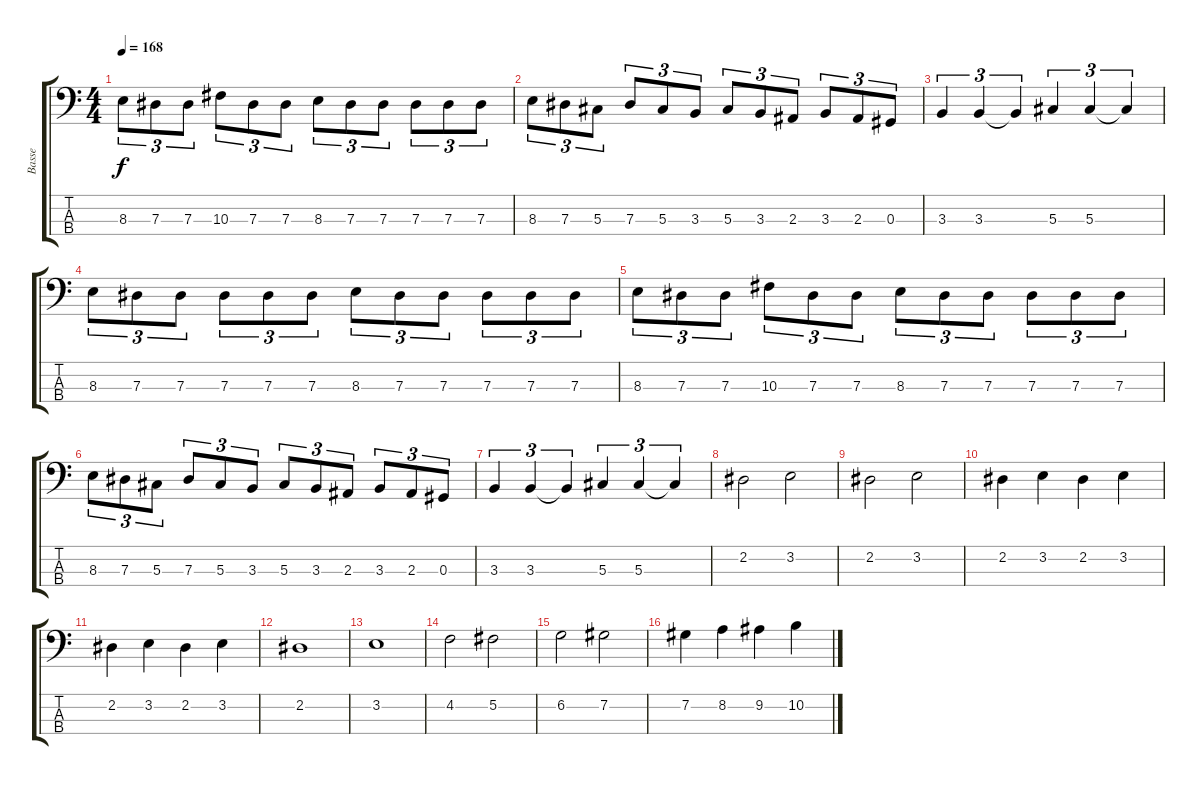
\track ("Basse" "Basse") {instrument electricbassfinger}
\staff {score tabs}
\tuning (Gb2 Db2 Ab1 Eb1) {hide}
\ts (4 4)
\tempo 168
\clef f4
\ks c
8.3.8{tu (3 2) dy f} 7.3.8{tu (3 2)} 7.3.8{tu (3 2)} 10.3.8{tu (3 2)} 7.3.8{tu (3 2)} 7.3.8{tu (3 2)} 8.3.8{tu (3 2)} 7.3.8{tu (3 2)} 7.3.8{tu (3 2)} 7.3.8{tu (3 2)} 7.3.8{tu (3 2)} 7.3.8{tu (3 2)} |
8.3.8{tu (3 2)} 7.3.8{tu (3 2)} 5.3.8{tu (3 2)} 7.3.8{tu (3 2)} 5.3.8{tu (3 2)} 3.3.8{tu (3 2)} 5.3.8{tu (3 2)} 3.3.8{tu (3 2)} 2.3.8{tu (3 2)} 3.3.8{tu (3 2)} 2.3.8{tu (3 2)} 0.3.8{tu (3 2)} |
3.3.4{tu (3 2)} 3.3.4{tu (3 2)} 3.3{t}.4{tu (3 2)} 5.3.4{tu (3 2)} 5.3.4{tu (3 2)} 5.3{t}.4{tu (3 2)} |
8.3.8{tu (3 2)} 7.3.8{tu (3 2)} 7.3.8{tu (3 2)} 7.3.8{tu (3 2)} 7.3.8{tu (3 2)} 7.3.8{tu (3 2)} 8.3.8{tu (3 2)} 7.3.8{tu (3 2)} 7.3.8{tu (3 2)} 7.3.8{tu (3 2)} 7.3.8{tu (3 2)} 7.3.8{tu (3 2)} |
8.3.8{tu (3 2)} 7.3.8{tu (3 2)} 7.3.8{tu (3 2)} 10.3.8{tu (3 2)} 7.3.8{tu (3 2)} 7.3.8{tu (3 2)} 8.3.8{tu (3 2)} 7.3.8{tu (3 2)} 7.3.8{tu (3 2)} 7.3.8{tu (3 2)} 7.3.8{tu (3 2)} 7.3.8{tu (3 2)} |
8.3.8{tu (3 2)} 7.3.8{tu (3 2)} 5.3.8{tu (3 2)} 7.3.8{tu (3 2)} 5.3.8{tu (3 2)} 3.3.8{tu (3 2)} 5.3.8{tu (3 2)} 3.3.8{tu (3 2)} 2.3.8{tu (3 2)} 3.3.8{tu (3 2)} 2.3.8{tu (3 2)} 0.3.8{tu (3 2)} |
3.3.4{tu (3 2)} 3.3.4{tu (3 2)} 3.3{t}.4{tu (3 2)} 5.3.4{tu (3 2)} 5.3.4{tu (3 2)} 5.3{t}.4{tu (3 2)} |
2.2.2 3.2.2 |
2.2.2 3.2.2 |
2.2.4 3.2.4 2.2.4 3.2.4 |
2.2.4 3.2.4 2.2.4 3.2.4 |
2.2.1 |
3.2.1 |
4.2.2 5.2.2 |
6.2.2 7.2.2 |
7.2.4 8.2.4 9.2.4 10.2.4
